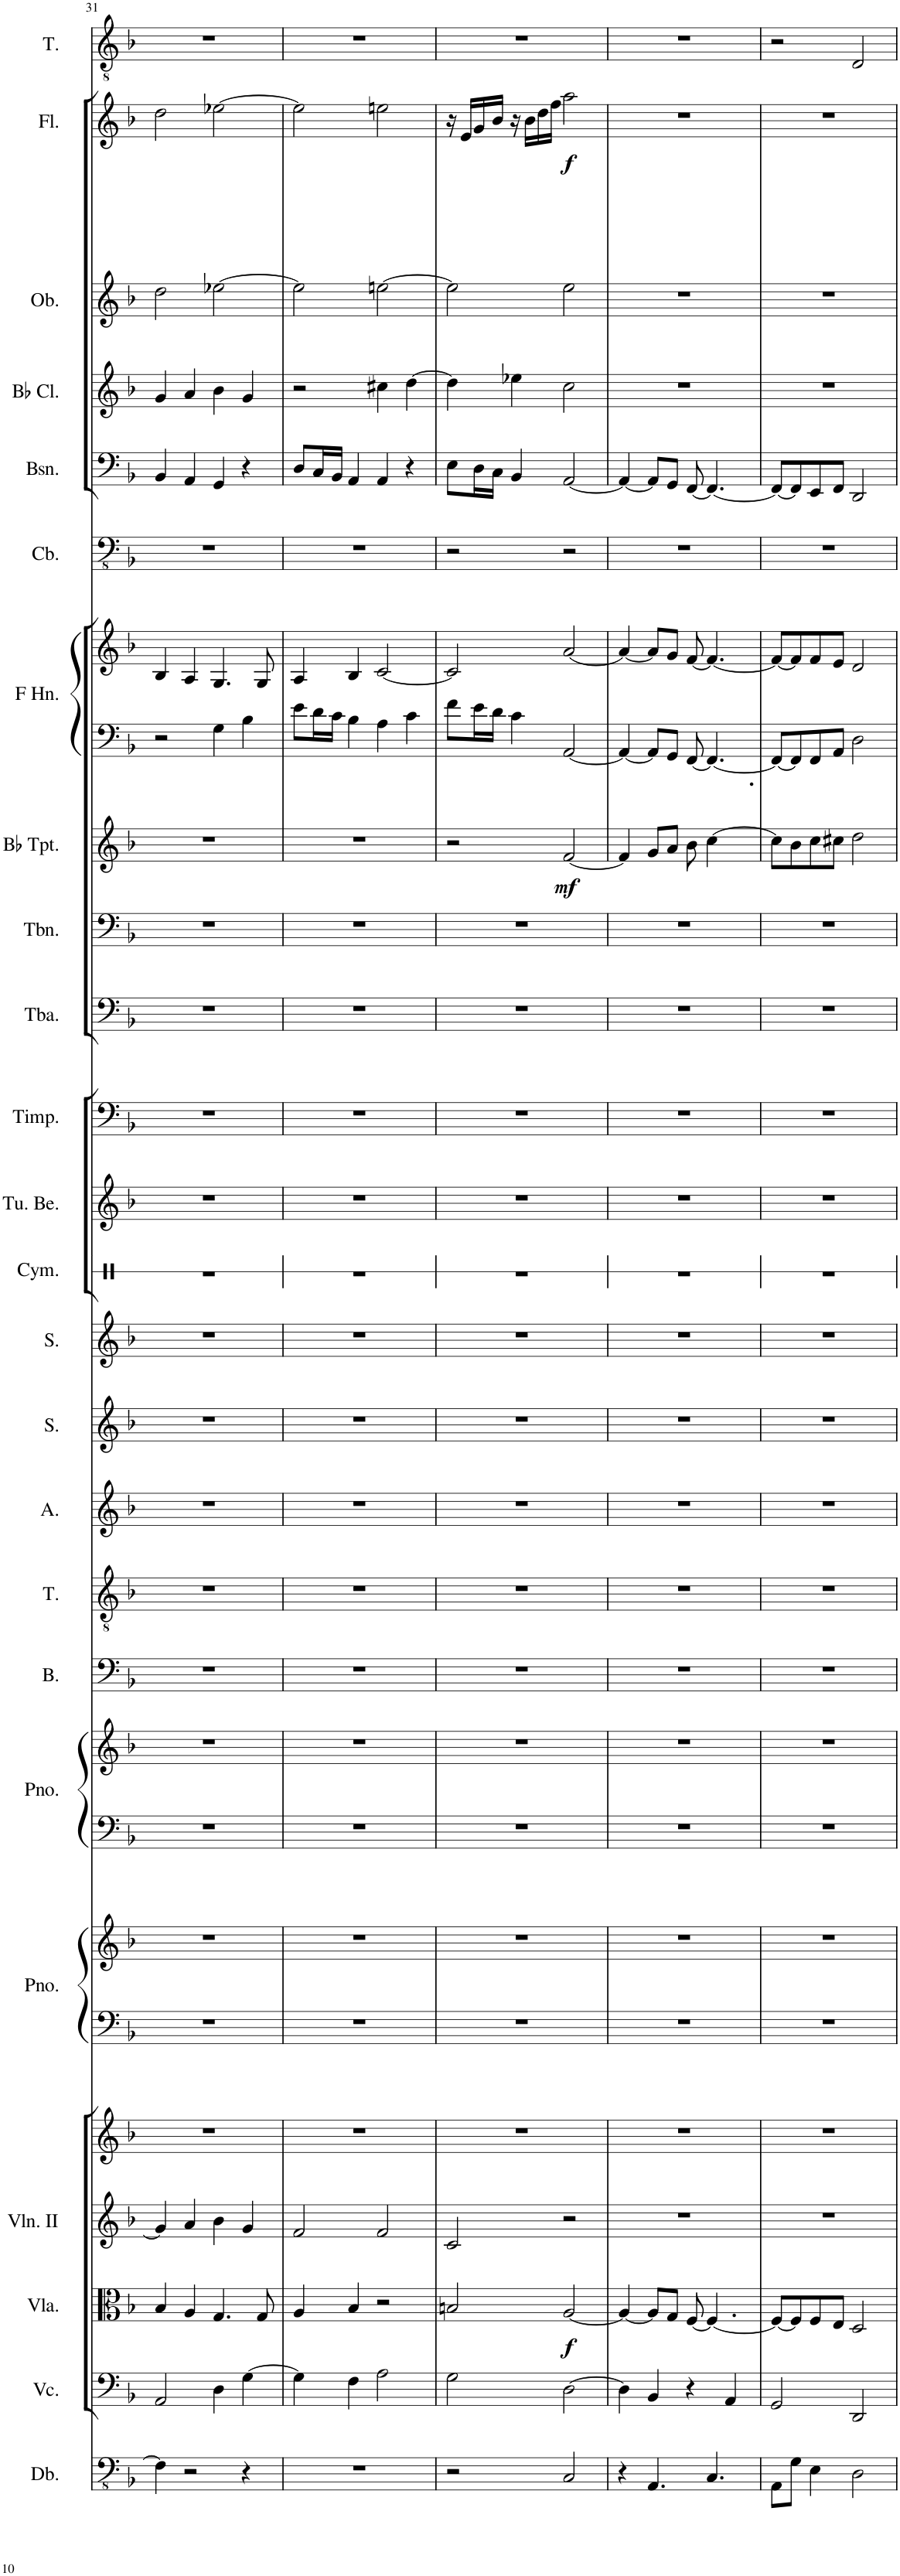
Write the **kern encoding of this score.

**kern	**kern	**kern	**dynam	**kern	**kern	**kern	**kern	**kern	**kern	**kern	**kern	**kern	**kern	**kern	**kern	**kern	**kern	**kern	**kern	**kern	**dynam	**kern	**kern	**kern	**kern	**kern	**kern	**kern	**dynam	**kern
*part25	*part24	*part23	*part23	*part22	*part21	*part20	*part20	*part19	*part19	*part18	*part17	*part16	*part15	*part14	*part13	*part12	*part11	*part10	*part9	*part8	*part8	*part7	*part7	*part6	*part5	*part4	*part3	*part2	*part2	*part1
*staff28	*staff27	*staff26	*staff26	*staff25	*staff24	*staff23	*staff22	*staff21	*staff20	*staff19	*staff18	*staff17	*staff16	*staff15	*staff14	*staff13	*staff12	*staff11	*staff10	*staff9	*staff9	*staff8	*staff7	*staff6	*staff5	*staff4	*staff3	*staff2	*staff2	*staff1
*I"Double Bass	*I"Violoncellos	*I"Violas	*	*I"Violins II	*I"Violins I	*I"Piano	*	*I"Piano	*	*I"Bass	*I"Tenor	*I"Alto	*I"Soprano	*I"Soprano	*I"Cymbal	*I"Tubular Bells	*I"Timpani	*I"Tuba	*I"Trombone	*I"Trumpets in Bb	*	*I"Horns in F	*	*I"Contrabasses	*I"Bassoons	*I"Clarinets in Bb	*I"Oboes	*I"Flutes	*	*I"Tenor
*I'Db.	*I'Vc.	*I'Vla.	*	*I'Vln. II	*	*I'Pno.	*	*I'Pno.	*	*I'B.	*I'T.	*I'A.	*I'S.	*I'S.	*I'Cym.	*I'Tu. Be.	*I'Timp.	*I'Tba.	*I'Tbn.	*	*	*	*	*I'Cb.	*I'Bsn.	*	*I'Ob.	*I'Fl.	*	*I'T.
!!LO:PB:g=z
*clefFv4	*clefF4	*clefC3	*	*clefG2	*clefG2	*clefF4	*clefG2	*clefF4	*clefG2	*clefF4	*clefGv2	*clefG2	*clefG2	*clefG2	*clefX	*clefG2	*clefF4	*clefF4	*clefF4	*clefG2	*	*clefF4	*clefG2	*clefFv4	*clefF4	*clefG2	*clefG2	*clefG2	*	*clefGv2
*ITrd7c12	*	*	*	*	*	*	*	*	*	*	*	*	*	*	*	*	*	*	*	*ITrd1c2	*	*ITrd4c7	*ITrd4c7	*ITrd7c12	*	*ITrd1c2	*	*	*	*
*k[b-]	*k[b-]	*k[b-]	*	*k[b-]	*k[b-]	*k[b-]	*k[b-]	*k[b-]	*k[b-]	*k[b-]	*k[b-]	*k[b-]	*k[b-]	*k[b-]	*k[]	*k[b-]	*k[b-]	*k[b-]	*k[b-]	*k[b-]	*	*k[b-]	*k[b-]	*k[b-]	*k[b-]	*k[b-]	*k[b-]	*k[b-]	*	*k[b-]
*M2/2	*M2/2	*M2/2	*	*M2/2	*M2/2	*M2/2	*M2/2	*M2/2	*M2/2	*M2/2	*M2/2	*M2/2	*M2/2	*M2/2	*M2/2	*M2/2	*M2/2	*M2/2	*M2/2	*M2/2	*	*M2/2	*M2/2	*M2/2	*M2/2	*M2/2	*M2/2	*M2/2	*	*M2/2
*met(c|)	*met(c|)	*met(c|)	*	*met(c|)	*met(c|)	*met(c|)	*met(c|)	*met(c|)	*met(c|)	*met(c|)	*met(c|)	*met(c|)	*met(c|)	*met(c|)	*met(c|)	*met(c|)	*met(c|)	*met(c|)	*met(c|)	*met(c|)	*	*met(c|)	*met(c|)	*met(c|)	*met(c|)	*met(c|)	*met(c|)	*met(c|)	*	*met(c|)
=31	=31	=31	=31	=31	=31	=31	=31	=31	=31	=31	=31	=31	=31	=31	=31	=31	=31	=31	=31	=31	=31	=31	=31	=31	=31	=31	=31	=31	=31	=31
4FF\]	2AA/	4B-/	.	4g/]	1r	1r	1r	1r	1r	1r	1r	1r	1r	1r	1r	1r	1r	1r	1r	1r	.	2r	4B-/	1r	4BB-/	4g/	2dd\	2dd\	.	1r
2r	.	4A/	.	4a/	.	.	.	.	.	.	.	.	.	.	.	.	.	.	.	.	.	.	4A/	.	4AA/	4a/	.	.	.	.
.	4D\	4.G/	.	4b-\	.	.	.	.	.	.	.	.	.	.	.	.	.	.	.	.	.	4G\	4.G/	.	4GG/	4b-\	[2ee-X\	[2ee-X\	.	.
4r	[4G\	.	.	4g/	.	.	.	.	.	.	.	.	.	.	.	.	.	.	.	.	.	4B-\	.	.	4r	4g/	.	.	.	.
.	.	8G/	.	.	.	.	.	.	.	.	.	.	.	.	.	.	.	.	.	.	.	.	8G/	.	.	.	.	.	.	.
=32	=32	=32	=32	=32	=32	=32	=32	=32	=32	=32	=32	=32	=32	=32	=32	=32	=32	=32	=32	=32	=32	=32	=32	=32	=32	=32	=32	=32	=32	=32
1r	4G\]	4A/	.	2f/	1r	1r	1r	1r	1r	1r	1r	1r	1r	1r	1r	1r	1r	1r	1r	1r	.	8e\L	4A/	1r	8D/L	2r	2ee-\]	2ee-\]	.	1r
.	.	.	.	.	.	.	.	.	.	.	.	.	.	.	.	.	.	.	.	.	.	16d\L	.	.	16C/L	.	.	.	.	.
.	.	.	.	.	.	.	.	.	.	.	.	.	.	.	.	.	.	.	.	.	.	16c\JJ	.	.	16BB-/JJ	.	.	.	.	.
.	4F\	4B-/	.	.	.	.	.	.	.	.	.	.	.	.	.	.	.	.	.	.	.	4B-\	4B-/	.	4AA/	.	.	.	.	.
.	2A\	2r	.	2f/	.	.	.	.	.	.	.	.	.	.	.	.	.	.	.	.	.	4A\	[2c/	.	4AA/	4cc#X\	[2een\	2een\	.	.
.	.	.	.	.	.	.	.	.	.	.	.	.	.	.	.	.	.	.	.	.	.	4c\	.	.	4r	[4dd\	.	.	.	.
=33	=33	=33	=33	=33	=33	=33	=33	=33	=33	=33	=33	=33	=33	=33	=33	=33	=33	=33	=33	=33	=33	=33	=33	=33	=33	=33	=33	=33	=33	=33
2r	2G\	2Bn/	.	2c/	1r	1r	1r	1r	1r	1r	1r	1r	1r	1r	1r	1r	1r	1r	1r	2r	.	8f\L	2c/]	2r	8E\L	4dd\]	2ee\]	16r	.	1r
.	.	.	.	.	.	.	.	.	.	.	.	.	.	.	.	.	.	.	.	.	.	.	.	.	.	.	.	16e/LL	.	.
.	.	.	.	.	.	.	.	.	.	.	.	.	.	.	.	.	.	.	.	.	.	16e\L	.	.	16D\L	.	.	16g/	.	.
.	.	.	.	.	.	.	.	.	.	.	.	.	.	.	.	.	.	.	.	.	.	16d\JJ	.	.	16C\JJ	.	.	16b-/JJ	.	.
.	.	.	.	.	.	.	.	.	.	.	.	.	.	.	.	.	.	.	.	.	.	4c\	.	.	4BB-/	4ee-X\	.	16r	.	.
.	.	.	.	.	.	.	.	.	.	.	.	.	.	.	.	.	.	.	.	.	.	.	.	.	.	.	.	16b-\LL	.	.
.	.	.	.	.	.	.	.	.	.	.	.	.	.	.	.	.	.	.	.	.	.	.	.	.	.	.	.	16dd\	.	.
.	.	.	.	.	.	.	.	.	.	.	.	.	.	.	.	.	.	.	.	.	.	.	.	.	.	.	.	16ff\JJ	.	.
!	!	!	!LO:DY:b	!	!	!	!	!	!	!	!	!	!	!	!	!	!	!	!	!	!LO:DY:b	!	!	!	!	!	!	!	!LO:DY:b	!
2CC/	[2D\	[2A/	f	2r	.	.	.	.	.	.	.	.	.	.	.	.	.	.	.	[2f/	mf	[2AA/	[2a/	2r	[2AA/	2cc\	2ee\	2aa\	f	.
=34	=34	=34	=34	=34	=34	=34	=34	=34	=34	=34	=34	=34	=34	=34	=34	=34	=34	=34	=34	=34	=34	=34	=34	=34	=34	=34	=34	=34	=34	=34
4r	4D\]	4A/_	.	1r	1r	1r	1r	1r	1r	1r	1r	1r	1r	1r	1r	1r	1r	1r	1r	4f/]	.	4AA/_	4a/_	1r	4AA/_	1r	1r	1r	.	1r
4.AAA/	4BB-/	8A/L]	.	.	.	.	.	.	.	.	.	.	.	.	.	.	.	.	.	8g/L	.	8AA/L]	8a/L]	.	8AA/L]	.	.	.	.	.
.	.	8G/J	.	.	.	.	.	.	.	.	.	.	.	.	.	.	.	.	.	8a/J	.	8GG/J	8g/J	.	8GG/J	.	.	.	.	.
.	4r	[8F/	.	.	.	.	.	.	.	.	.	.	.	.	.	.	.	.	.	8b-\	.	[8FF/	[8f/	.	[8FF/	.	.	.	.	.
4.CC/	.	4.F/_	.	.	.	.	.	.	.	.	.	.	.	.	.	.	.	.	.	[4.cc\	.	4.FF/_	4.f/_	.	4.FF/_	.	.	.	.	.
.	4AA/	.	.	.	.	.	.	.	.	.	.	.	.	.	.	.	.	.	.	.	.	.	.	.	.	.	.	.	.	.
=35	=35	=35	=35	=35	=35	=35	=35	=35	=35	=35	=35	=35	=35	=35	=35	=35	=35	=35	=35	=35	=35	=35	=35	=35	=35	=35	=35	=35	=35	=35
8AAA\L	2GG/	8F/L_	.	1r	1r	1r	1r	1r	1r	1r	1r	1r	1r	1r	1r	1r	1r	1r	1r	8cc\L]	.	8FF/L_	8f/L_	1r	8FF/L_	1r	1r	1r	.	2r
8GG\J	.	8F/]	.	.	.	.	.	.	.	.	.	.	.	.	.	.	.	.	.	8b-\	.	8FF/]	8f/]	.	8FF/]	.	.	.	.	.
4EE\	.	8F/	.	.	.	.	.	.	.	.	.	.	.	.	.	.	.	.	.	8cc\	.	8FF/	8f/	.	8EE/	.	.	.	.	.
.	.	8E/J	.	.	.	.	.	.	.	.	.	.	.	.	.	.	.	.	.	8cc#X\J	.	8AA/J	8e/J	.	8FF/J	.	.	.	.	.
2DD\	2DD/	2D/	.	.	.	.	.	.	.	.	.	.	.	.	.	.	.	.	.	2dd\	.	2D\	2d/	.	2DD/	.	.	.	.	2D/
=	=	=	=	=	=	=	=	=	=	=	=	=	=	=	=	=	=	=	=	=	=	=	=	=	=	=	=	=	=	=
*-	*-	*-	*-	*-	*-	*-	*-	*-	*-	*-	*-	*-	*-	*-	*-	*-	*-	*-	*-	*-	*-	*-	*-	*-	*-	*-	*-	*-	*-	*-
